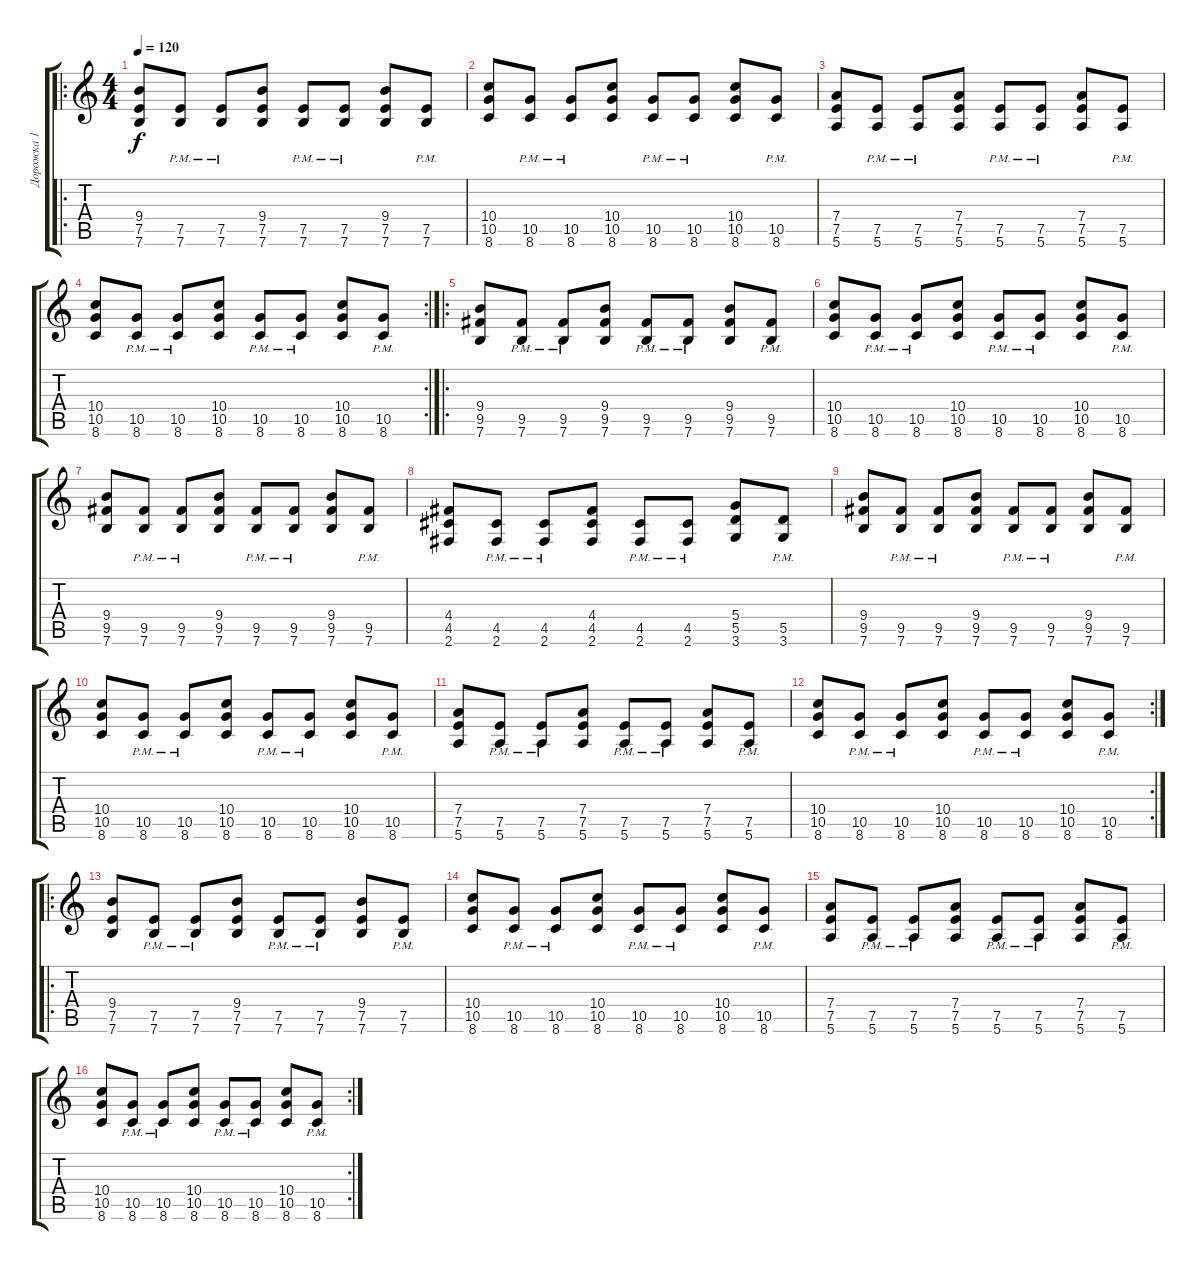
\track ("Дорожка 1" "Дорожка 1") {instrument overdrivenguitar}
\staff {score tabs}
\tuning (E4 B3 G3 D3 A2 E2) {hide}
\ro
\ts (4 4)
\tempo 120
\clef g2
\ks c
(9.4 7.5 7.6).8{dy f} (7.5{pm} 7.6{pm}).8 (7.5{pm} 7.6{pm}).8 (9.4 7.5 7.6).8 (7.5{pm} 7.6{pm}).8 (7.5{pm} 7.6{pm}).8 (9.4 7.5 7.6).8 (7.5{pm} 7.6{pm}).8 |
(10.4 10.5 8.6).8 (10.5{pm} 8.6{pm}).8 (10.5{pm} 8.6{pm}).8 (10.4 10.5 8.6).8 (10.5{pm} 8.6{pm}).8 (10.5{pm} 8.6{pm}).8 (10.4 10.5 8.6).8 (10.5{pm} 8.6{pm}).8 |
(7.4 7.5 5.6).8 (7.5{pm} 5.6{pm}).8 (7.5{pm} 5.6{pm}).8 (7.4 7.5 5.6).8 (7.5{pm} 5.6{pm}).8 (7.5{pm} 5.6{pm}).8 (7.4 7.5 5.6).8 (7.5{pm} 5.6{pm}).8 |
\rc 2
(10.4 10.5 8.6).8 (10.5{pm} 8.6{pm}).8 (10.5{pm} 8.6{pm}).8 (10.4 10.5 8.6).8 (10.5{pm} 8.6{pm}).8 (10.5{pm} 8.6{pm}).8 (10.4 10.5 8.6).8 (10.5{pm} 8.6{pm}).8 |
\ro
(9.4 9.5 7.6).8 (9.5{pm} 7.6{pm}).8 (9.5{pm} 7.6{pm}).8 (9.4 9.5 7.6).8 (9.5{pm} 7.6{pm}).8 (9.5{pm} 7.6{pm}).8 (9.4 9.5 7.6).8 (9.5{pm} 7.6{pm}).8 |
(10.4 10.5 8.6).8 (10.5{pm} 8.6{pm}).8 (10.5{pm} 8.6{pm}).8 (10.4 10.5 8.6).8 (10.5{pm} 8.6{pm}).8 (10.5{pm} 8.6{pm}).8 (10.4 10.5 8.6).8 (10.5{pm} 8.6{pm}).8 |
(9.4 9.5 7.6).8 (9.5{pm} 7.6{pm}).8 (9.5{pm} 7.6{pm}).8 (9.4 9.5 7.6).8 (9.5{pm} 7.6{pm}).8 (9.5{pm} 7.6{pm}).8 (9.4 9.5 7.6).8 (9.5{pm} 7.6{pm}).8 |
(4.4 4.5 2.6).8 (4.5{pm} 2.6{pm}).8 (4.5{pm} 2.6{pm}).8 (4.4 4.5 2.6).8 (4.5{pm} 2.6{pm}).8 (4.5{pm} 2.6{pm}).8 (5.4 5.5 3.6).8 (5.5{pm} 3.6{pm}).8 |
(9.4 9.5 7.6).8 (9.5{pm} 7.6{pm}).8 (9.5{pm} 7.6{pm}).8 (9.4 9.5 7.6).8 (9.5{pm} 7.6{pm}).8 (9.5{pm} 7.6{pm}).8 (9.4 9.5 7.6).8 (9.5{pm} 7.6{pm}).8 |
(10.4 10.5 8.6).8 (10.5{pm} 8.6{pm}).8 (10.5{pm} 8.6{pm}).8 (10.4 10.5 8.6).8 (10.5{pm} 8.6{pm}).8 (10.5{pm} 8.6{pm}).8 (10.4 10.5 8.6).8 (10.5{pm} 8.6{pm}).8 |
(7.4 7.5 5.6).8 (7.5{pm} 5.6{pm}).8 (7.5{pm} 5.6{pm}).8 (7.4 7.5 5.6).8 (7.5{pm} 5.6{pm}).8 (7.5{pm} 5.6{pm}).8 (7.4 7.5 5.6).8 (7.5{pm} 5.6{pm}).8 |
\rc 2
(10.4 10.5 8.6).8 (10.5{pm} 8.6{pm}).8 (10.5{pm} 8.6{pm}).8 (10.4 10.5 8.6).8 (10.5{pm} 8.6{pm}).8 (10.5{pm} 8.6{pm}).8 (10.4 10.5 8.6).8 (10.5{pm} 8.6{pm}).8 |
\ro
(9.4 7.5 7.6).8 (7.5{pm} 7.6{pm}).8 (7.5{pm} 7.6{pm}).8 (9.4 7.5 7.6).8 (7.5{pm} 7.6{pm}).8 (7.5{pm} 7.6{pm}).8 (9.4 7.5 7.6).8 (7.5{pm} 7.6{pm}).8 |
(10.4 10.5 8.6).8 (10.5{pm} 8.6{pm}).8 (10.5{pm} 8.6{pm}).8 (10.4 10.5 8.6).8 (10.5{pm} 8.6{pm}).8 (10.5{pm} 8.6{pm}).8 (10.4 10.5 8.6).8 (10.5{pm} 8.6{pm}).8 |
(7.4 7.5 5.6).8 (7.5{pm} 5.6{pm}).8 (7.5{pm} 5.6{pm}).8 (7.4 7.5 5.6).8 (7.5{pm} 5.6{pm}).8 (7.5{pm} 5.6{pm}).8 (7.4 7.5 5.6).8 (7.5{pm} 5.6{pm}).8 |
\rc 2
(10.4 10.5 8.6).8 (10.5{pm} 8.6{pm}).8 (10.5{pm} 8.6{pm}).8 (10.4 10.5 8.6).8 (10.5{pm} 8.6{pm}).8 (10.5{pm} 8.6{pm}).8 (10.4 10.5 8.6).8 (10.5{pm} 8.6{pm}).8
